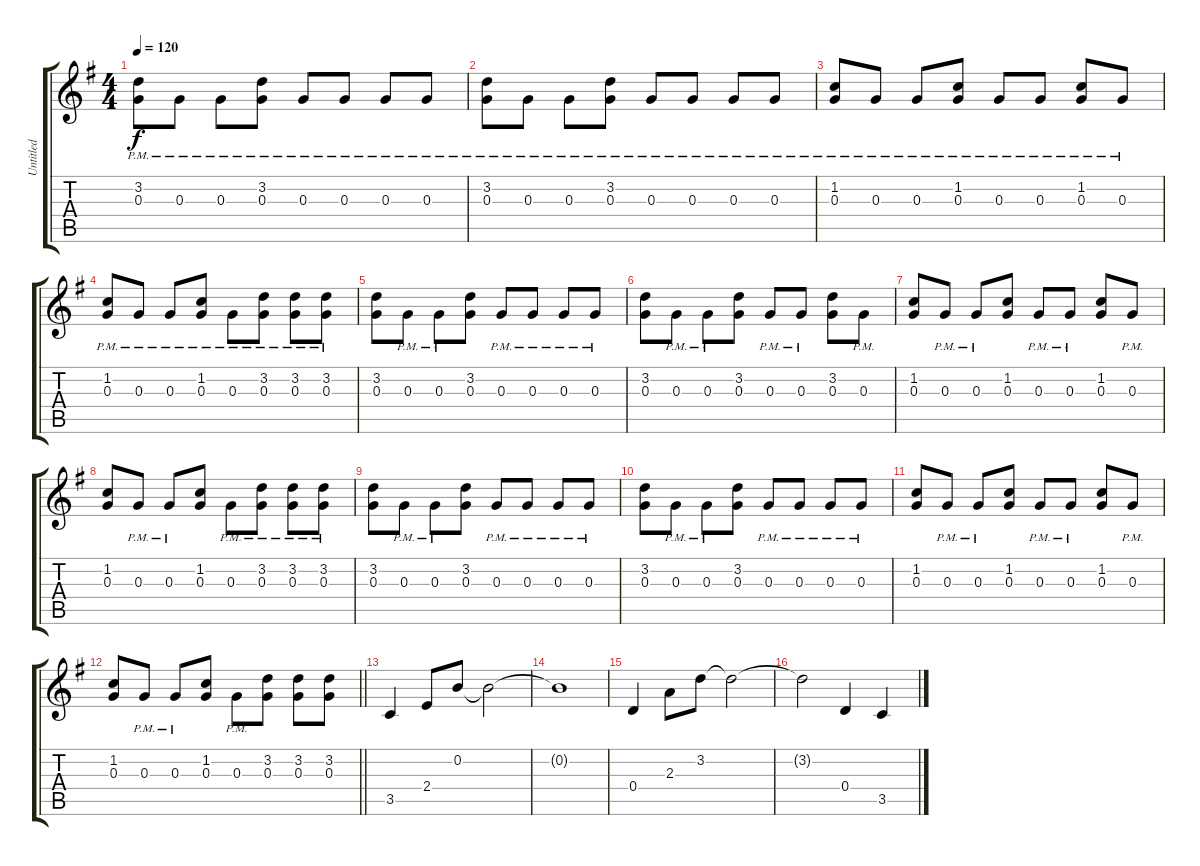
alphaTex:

\track ("Untitled" "Untitled") {instrument acousticguitarnylon}
\staff {score tabs}
\tuning (E4 B3 G3 D3 A2 E2) {hide}
\ts (4 4)
\tempo 120
\clef g2
\ks g
(3.2{pm} 0.3{pm}).8{dy f} 0.3{pm}.8 0.3{pm}.8 (3.2{pm} 0.3{pm}).8 0.3{pm}.8 0.3{pm}.8 0.3{pm}.8 0.3{pm}.8 |
(3.2{pm} 0.3{pm}).8 0.3{pm}.8 0.3{pm}.8 (3.2{pm} 0.3{pm}).8 0.3{pm}.8 0.3{pm}.8 0.3{pm}.8 0.3{pm}.8 |
(1.2{pm} 0.3{pm}).8 0.3{pm}.8 0.3{pm}.8 (1.2{pm} 0.3{pm}).8 0.3{pm}.8 0.3{pm}.8 (1.2{pm} 0.3{pm}).8 0.3{pm}.8 |
(1.2{pm} 0.3{pm}).8 0.3{pm}.8 0.3{pm}.8 (1.2{pm} 0.3{pm}).8 0.3{pm}.8 (3.2{pm} 0.3{pm}).8 (3.2{pm} 0.3{pm}).8 (3.2{pm} 0.3{pm}).8 |
(3.2 0.3).8 0.3{pm}.8 0.3{pm}.8 (3.2 0.3).8 0.3{pm}.8 0.3{pm}.8 0.3{pm}.8 0.3{pm}.8 |
(3.2 0.3).8 0.3{pm}.8 0.3{pm}.8 (3.2 0.3).8 0.3{pm}.8 0.3{pm}.8 (3.2 0.3).8 0.3{pm}.8 |
(1.2 0.3).8 0.3{pm}.8 0.3{pm}.8 (1.2 0.3).8 0.3{pm}.8 0.3{pm}.8 (1.2 0.3).8 0.3{pm}.8 |
(1.2 0.3).8 0.3{pm}.8 0.3{pm}.8 (1.2 0.3).8 0.3{pm}.8 (3.2{pm} 0.3{pm}).8 (3.2{pm} 0.3{pm}).8 (3.2{pm} 0.3{pm}).8 |
(3.2 0.3).8 0.3{pm}.8 0.3{pm}.8 (3.2 0.3).8 0.3{pm}.8 0.3{pm}.8 0.3{pm}.8 0.3{pm}.8 |
(3.2 0.3).8 0.3{pm}.8 0.3{pm}.8 (3.2 0.3).8 0.3{pm}.8 0.3{pm}.8 0.3{pm}.8 0.3{pm}.8 |
(1.2 0.3).8 0.3{pm}.8 0.3{pm}.8 (1.2 0.3).8 0.3{pm}.8 0.3{pm}.8 (1.2 0.3).8 0.3{pm}.8 |
\barLineRight lightlight
(1.2 0.3).8 0.3{pm}.8 0.3{pm}.8 (1.2 0.3).8 0.3{pm}.8 (3.2 0.3).8 (3.2 0.3).8 (3.2 0.3).8 |
3.5.4 2.4.8 0.2.8 0.2{t}.2 |
0.2{t}.1 |
0.4.4 2.3.8 3.2.8 3.2{t}.2 |
3.2{t}.2 0.4.4 3.5.4
